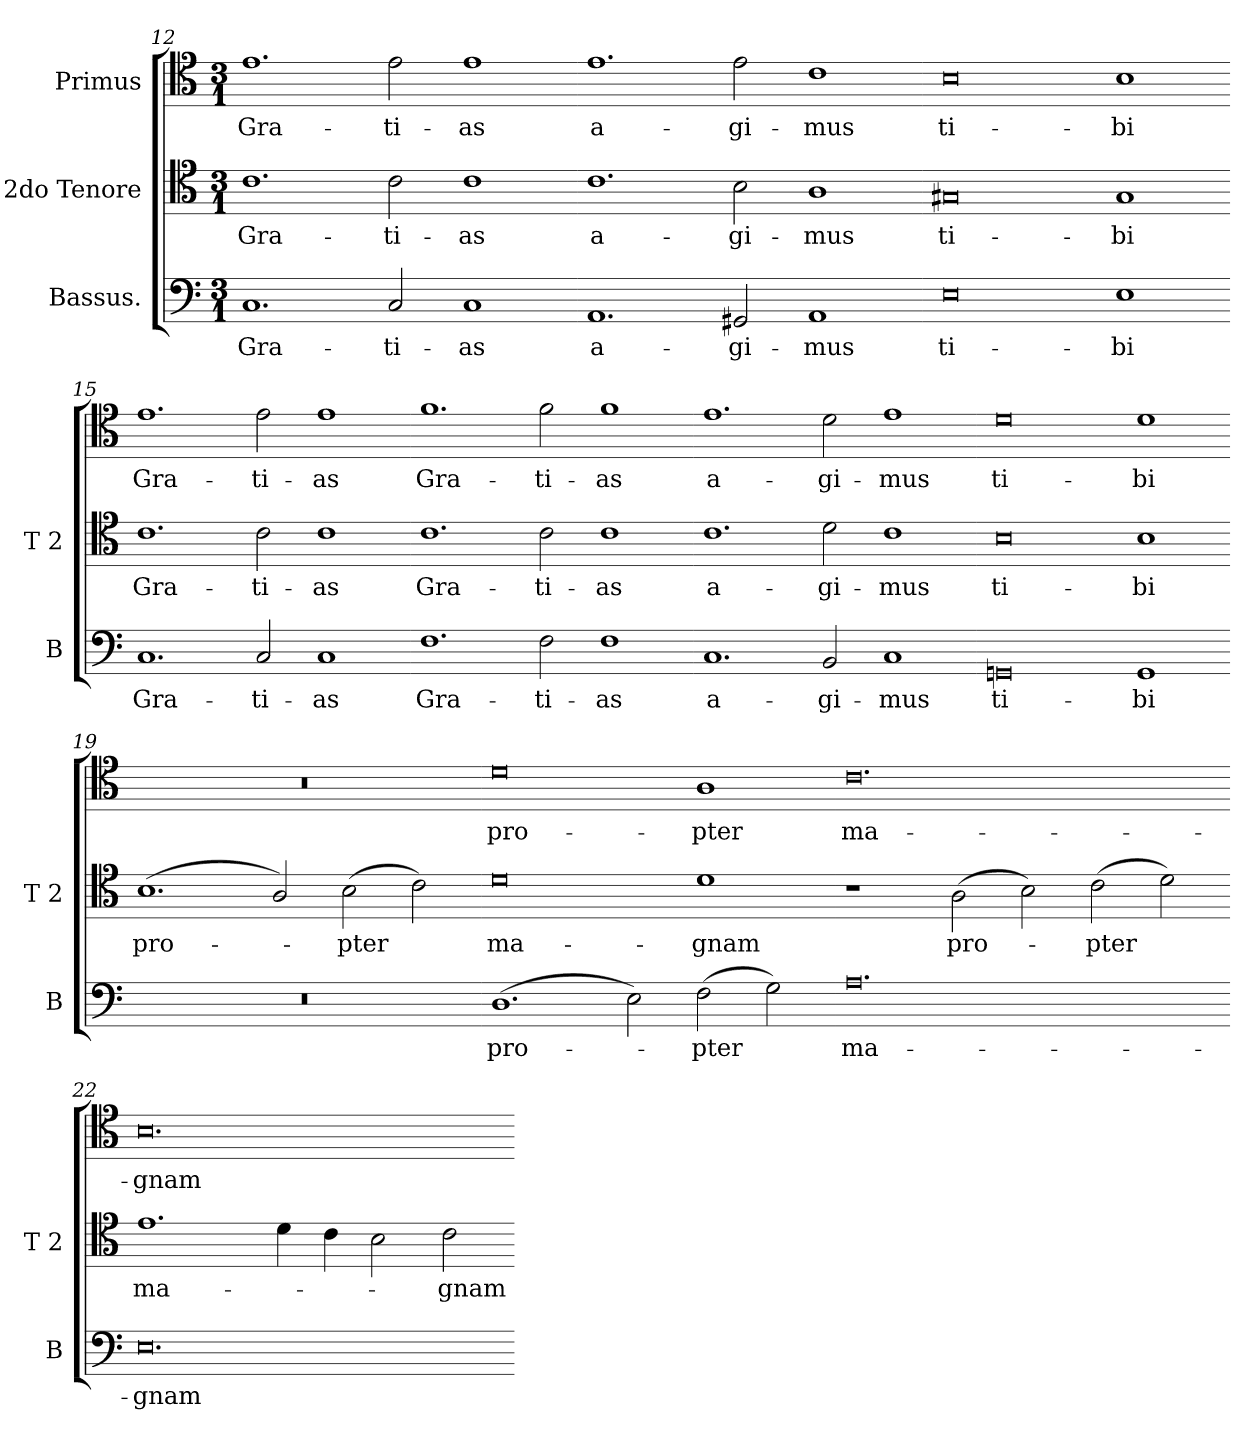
**kern	**text	**kern	**text	**kern	**text
*part3	*part3	*part2	*part2	*part1	*part1
*staff3	*staff3	*staff2	*staff2	*staff1	*staff1
*I"Bassus.	*	*I"2do Tenore	*	*I"Primus	*
*I'B	*	*I'T 2	*	*	*
*clefF4	*	*clefC4	*	*clefC4	*
*k[]	*	*k[]	*	*k[]	*
*M3/1	*	*M3/1	*	*M3/1	*
=12	=12	=12	=12	=12	=12
!	!LO:LY:i	!	!LO:LY:i	!	!LO:LY:i
1.C	Gra-	1.c	Gra-	1.e	Gra-
!	!LO:LY:i	!	!LO:LY:i	!	!LO:LY:i
2C/	-ti-	2c\	-ti-	2e\	-ti-
!	!LO:LY:i	!	!LO:LY:i	!	!LO:LY:i
1C	-as	1c	-as	1e	-as
=13-	=13-	=13-	=13-	=13-	=13-
1.AA	a-	1.c	a-	1.e	a-
2GG#X/	-gi-	2B\	-gi-	2e\	-gi-
1AA	-mus	1A	-mus	1c	-mus
=14-	=14-	=14-	=14-	=14-	=14-
0E	ti-	0G#X	ti-	0B	ti-
1E	-bi	1G#	-bi	1B	-bi
=15-	=15-	=15-	=15-	=15-	=15-
1.C	Gra-	1.c	Gra-	1.e	Gra-
2C/	-ti-	2c\	-ti-	2e\	-ti-
1C	-as	1c	-as	1e	-as
=16-	=16-	=16-	=16-	=16-	=16-
!	!LO:LY:i	!	!LO:LY:i	!	!LO:LY:i
1.F	Gra-	1.c	Gra-	1.f	Gra-
!	!LO:LY:i	!	!LO:LY:i	!	!LO:LY:i
2F\	-ti-	2c\	-ti-	2f\	-ti-
!	!LO:LY:i	!	!LO:LY:i	!	!LO:LY:i
1F	-as	1c	-as	1f	-as
=17-	=17-	=17-	=17-	=17-	=17-
1.C	a-	1.c	a-	1.e	a-
2BB/	-gi-	2d\	-gi-	2d\	-gi-
1C	-mus	1c	-mus	1e	-mus
=18-	=18-	=18-	=18-	=18-	=18-
0GGn	ti-	0B	ti-	0d	ti-
1GG	-bi	1B	-bi	1d	-bi
=19-	=19-	=19-	=19-	=19-	=19-
0.r	.	(1.B	pro-	0.r	.
.	.	2A/)	.	.	.
.	.	(2B\	pter	.	.
.	.	2c\)	.	.	.
=20-	=20-	=20-	=20-	=20-	=20-
(1.D	pro-	0d	ma-	0d	pro-
2E\)	.	.	.	.	.
(2F\	-pter	1d	-gnam	1A	-pter
2G\)	.	.	.	.	.
=21-	=21-	=21-	=21-	=21-	=21-
0.A	ma-	1r	.	0.c	ma-
!	!	!	!LO:LY:i	!	!
.	.	(2A\	pro-	.	.
.	.	2B\)	.	.	.
!	!	!	!LO:LY:i	!	!
.	.	(2c\	-pter	.	.
.	.	2d\)	.	.	.
=22-	=22-	=22-	=22-	=22-	=22-
!	!	!	!LO:LY:i	!	!
0.E	-gnam	1.e	ma-	0.B	-gnam
.	.	4d\	.	.	.
.	.	4c\	.	.	.
.	.	2B\	.	.	.
!	!	!	!LO:LY:i	!	!
.	.	2c\	-gnam	.	.
=-	=-	=-	=-	=-	=-
*-	*-	*-	*-	*-	*-
